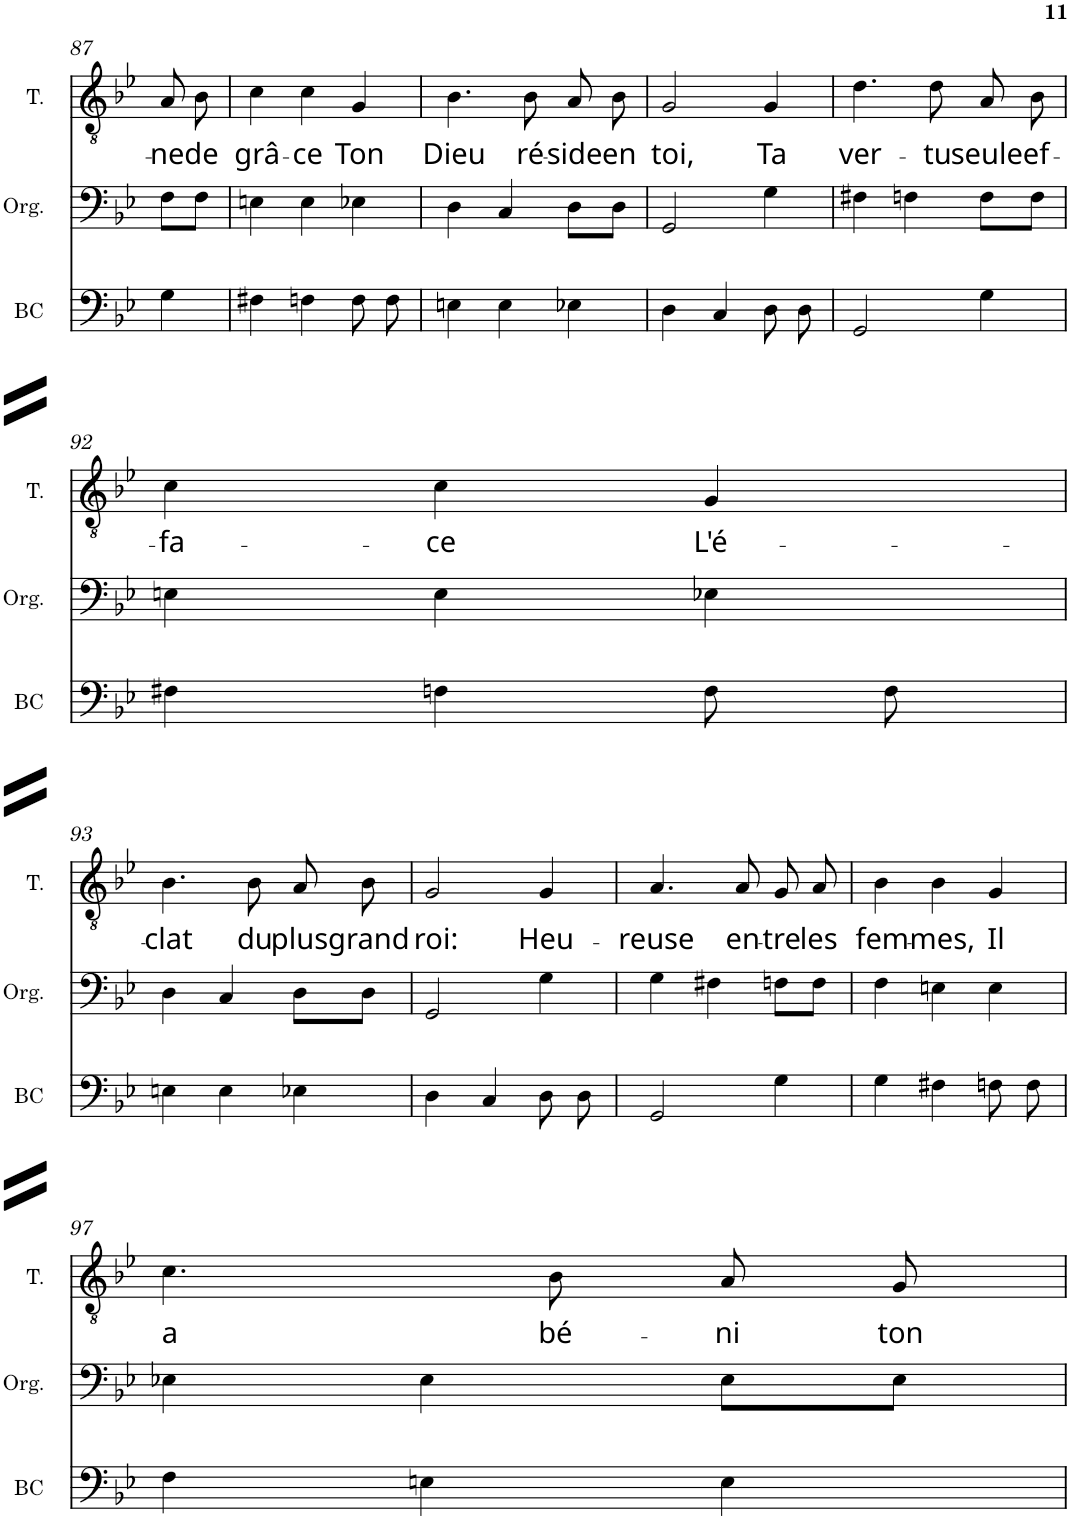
**kern	**kern	**kern	**text	**kern	**kern
*part5	*part4	*part3	*part3	*part2	*part1
*staff5	*staff4	*staff3	*staff3	*staff2	*staff1
*I"Basse Continue	*I"Orgue	*I"Ténor	*	*I"Alto	*I"Soprano
*I'BC	*I'Org.	*I'T.	*	*I'A.	*I'S.
!!LO:PB:g=z
*clefF4	*clefF4	*clefGv2	*	*clefG2	*clefG2
*k[b-e-]	*k[b-e-]	*k[b-e-]	*	*k[b-e-]	*k[b-e-]
*M3/4	*M3/4	*M3/4	*	*M3/4	*M3/4
=87	=87	=87	=87	=87	=87
!	!	!	!LO:LY:b	!	!
4G\	8F\L	8A/L	-ne	4r	4r
!	!	!	!LO:LY:b	!	!
.	8F\J	8B-/J	de	.	.
=88	=88	=88	=88	=88	=88
!	!	!	!LO:LY:b	!	!
4F#X\	4En\	4c\	grâ-	2.r	2.r
!	!	!	!LO:LY:b	!	!
4Fn\	4E\	4c\	-ce	.	.
!	!	!	!LO:LY:b	!	!
8F\L	4E-X\	4G/	Ton	.	.
8F\J	.	.	.	.	.
=89	=89	=89	=89	=89	=89
!	!	!	!LO:LY:b	!	!
4En\	4D\	4.B-\	Dieu	2.r	2.r
4E\	4C/	.	.	.	.
!	!	!	!LO:LY:b	!	!
.	.	8B-\	ré-	.	.
!	!	!	!LO:LY:b	!	!
4E-X\	8D\L	8A/L	-side	.	.
!	!	!	!LO:LY:b	!	!
.	8D\J	8B-/J	en	.	.
=90	=90	=90	=90	=90	=90
!	!	!	!LO:LY:b	!	!
4D\	2GG/	2G/	toi,	2.r	2.r
4C/	.	.	.	.	.
!	!	!	!LO:LY:b	!	!
8D\L	4G\	4G/	Ta	.	.
8D\J	.	.	.	.	.
=91	=91	=91	=91	=91	=91
!	!	!	!LO:LY:b	!	!
2GG/	4F#X\	4.d\	ver-	2.r	2.r
.	4Fn\	.	.	.	.
!	!	!	!LO:LY:b	!	!
.	.	8d\	-tu	.	.
!	!	!	!LO:LY:b	!	!
4G\	8F\L	8A/L	seule	.	.
!	!	!	!LO:LY:b	!	!
.	8F\J	8B-/J	ef-	.	.
!!LO:LB:g=z
=92	=92	=92	=92	=92	=92
!	!	!	!LO:LY:b	!	!
4F#X\	4En\	4c\	-fa-	2.r	2.r
!	!	!	!LO:LY:b	!	!
4Fn\	4E\	4c\	-ce	.	.
!	!	!	!LO:LY:b	!	!
8F\L	4E-X\	4G/	L'é-	.	.
8F\J	.	.	.	.	.
!!LO:LB:g=z
=93	=93	=93	=93	=93	=93
!	!	!	!LO:LY:b	!	!
4En\	4D\	4.B-\	-clat	2.r	2.r
4E\	4C/	.	.	.	.
!	!	!	!LO:LY:b	!	!
.	.	8B-\	du	.	.
!	!	!	!LO:LY:b	!	!
4E-X\	8D\L	8A/L	plus	.	.
!	!	!	!LO:LY:b	!	!
.	8D\J	8B-/J	grand	.	.
=94	=94	=94	=94	=94	=94
!	!	!	!LO:LY:b	!	!
4D\	2GG/	2G/	roi:	2.r	2.r
4C/	.	.	.	.	.
!	!	!	!LO:LY:b	!	!
8D\L	4G\	4G/	Heu-	.	.
8D\J	.	.	.	.	.
=95	=95	=95	=95	=95	=95
!	!	!	!LO:LY:b	!	!
2GG/	4G\	4.A/	-reuse	2.r	2.r
.	4F#X\	.	.	.	.
!	!	!	!LO:LY:b	!	!
.	.	8A/	en-	.	.
!	!	!	!LO:LY:b	!	!
4G\	8Fn\L	8G/L	-tre	.	.
!	!	!	!LO:LY:b	!	!
.	8F\J	8A/J	les	.	.
=96	=96	=96	=96	=96	=96
!	!	!	!LO:LY:b	!	!
4G\	4F\	4B-\	fem-	2.r	2.r
!	!	!	!LO:LY:b	!	!
4F#X\	4En\	4B-\	-mes,	.	.
!	!	!	!LO:LY:b	!	!
8Fn\L	4E\	4G/	Il	.	.
8F\J	.	.	.	.	.
!!LO:LB:g=z
=97	=97	=97	=97	=97	=97
!	!	!	!LO:LY:b	!	!
4F\	4E-X\	4.c\	a	2.r	2.r
4En\	4E-\	.	.	.	.
!	!	!	!LO:LY:b	!	!
.	.	8B-\	bé-	.	.
!	!	!	!LO:LY:b	!	!
4E\	8E-\L	8A/L	-ni	.	.
!	!	!	!LO:LY:b	!	!
.	8E-\J	8G/J	ton	.	.
=	=	=	=	=	=
*-	*-	*-	*-	*-	*-
